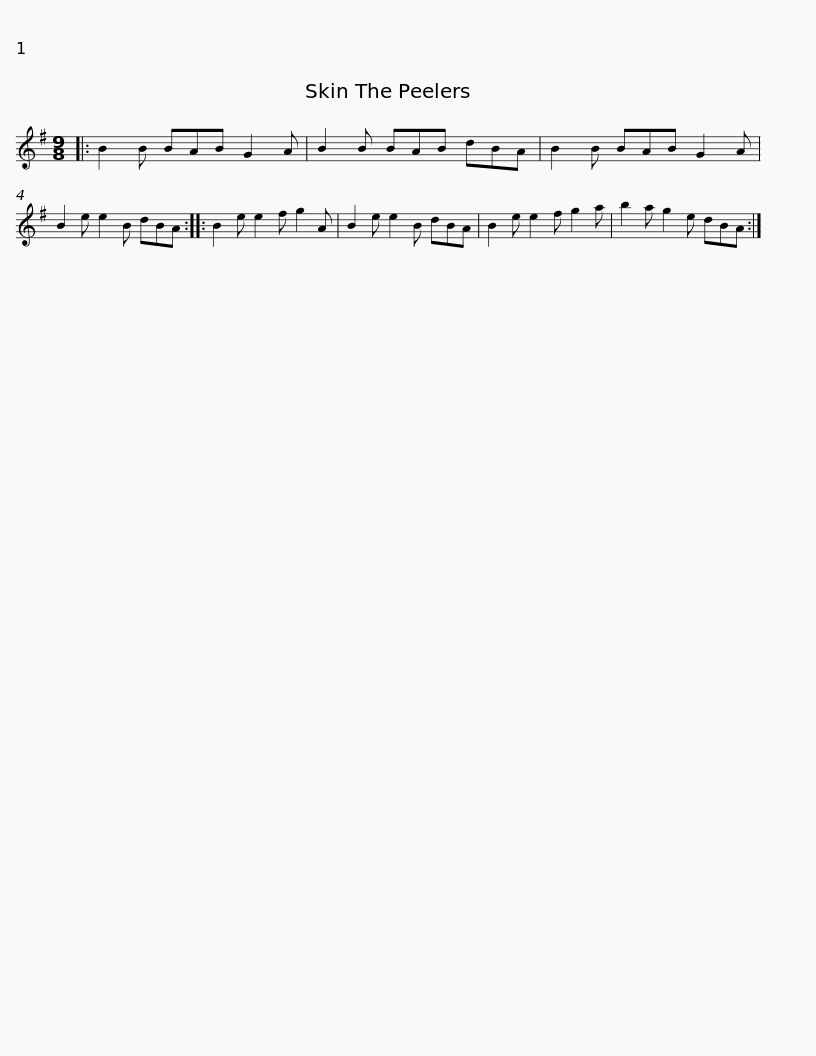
X:1
L:1/8
M:9/8
I:linebreak $
K:G
V:1 treble
V:1
|: B2 B BAB G2 A | B2 B BAB dBA | B2 B BAB G2 A | B2 e e2 B dBA :: B2 e e2 f g2 A |$ %5
 B2 e e2 B dBA | B2 e e2 f g2 a | b2 a g2 e dBA :| %8
